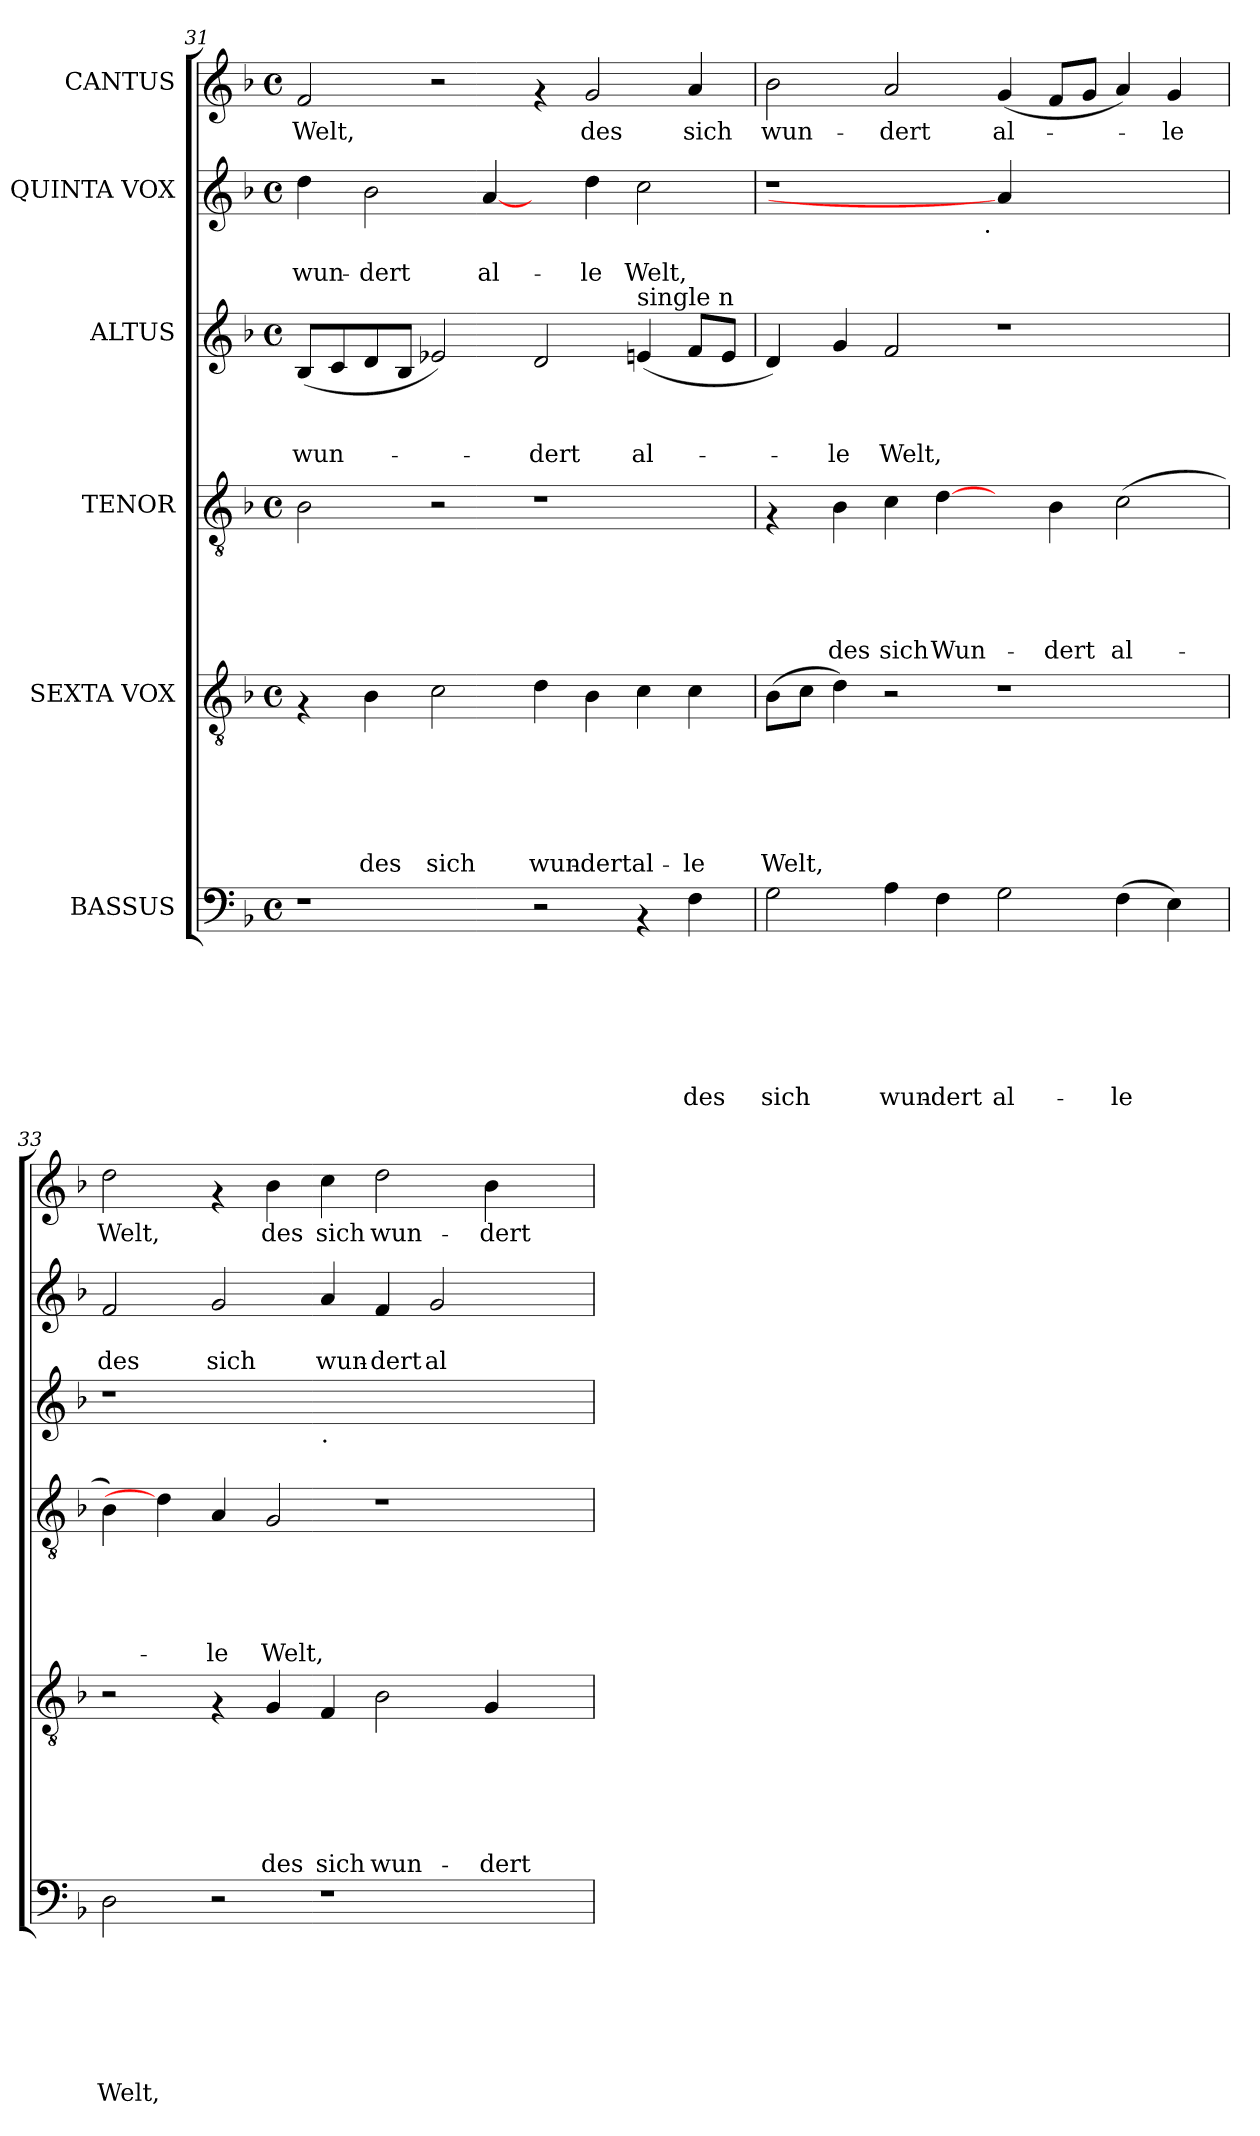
**kern	**text	**text	**text	**text	**text	**text	**text	**kern	**text	**text	**text	**text	**text	**text	**kern	**text	**text	**text	**text	**text	**kern	**text	**text	**text	**kern	**text	**text	**kern	**text
*part6	*part6	*part6	*part6	*part6	*part6	*part6	*part6	*part5	*part5	*part5	*part5	*part5	*part5	*part5	*part4	*part4	*part4	*part4	*part4	*part4	*part3	*part3	*part3	*part3	*part2	*part2	*part2	*part1	*part1
*staff6	*staff6	*staff6	*staff6	*staff6	*staff6	*staff6	*staff6	*staff5	*staff5	*staff5	*staff5	*staff5	*staff5	*staff5	*staff4	*staff4	*staff4	*staff4	*staff4	*staff4	*staff3	*staff3	*staff3	*staff3	*staff2	*staff2	*staff2	*staff1	*staff1
*I"BASSUS	*	*	*	*	*	*	*	*I"SEXTA VOX	*	*	*	*	*	*	*I"TENOR	*	*	*	*	*	*I"ALTUS	*	*	*	*I"QUINTA VOX	*	*	*I"CANTUS	*
*clefF4	*	*	*	*	*	*	*	*clefGv2	*	*	*	*	*	*	*clefGv2	*	*	*	*	*	*clefG2	*	*	*	*clefG2	*	*	*clefG2	*
*k[b-]	*	*	*	*	*	*	*	*k[b-]	*	*	*	*	*	*	*k[b-]	*	*	*	*	*	*k[b-]	*	*	*	*k[b-]	*	*	*k[b-]	*
*F:	*	*	*	*	*	*	*	*F:	*	*	*	*	*	*	*F:	*	*	*	*	*	*F:	*	*	*	*F:	*	*	*F:	*
*M4/4	*	*	*	*	*	*	*	*M4/4	*	*	*	*	*	*	*M4/4	*	*	*	*	*	*M4/4	*	*	*	*M4/4	*	*	*M4/4	*
*met(c)	*	*	*	*	*	*	*	*met(c)	*	*	*	*	*	*	*met(c)	*	*	*	*	*	*met(c)	*	*	*	*met(c)	*	*	*met(c)	*
=31	=31	=31	=31	=31	=31	=31	=31	=31	=31	=31	=31	=31	=31	=31	=31	=31	=31	=31	=31	=31	=31	=31	=31	=31	=31	=31	=31	=31	=31
!	!	!	!	!	!	!	!	!	!	!	!	!	!	!	!	!	!	!	!	!	!	!	!	!LO:LY:b:rj	!	!	!LO:LY:b	!	!LO:LY:b
1r	.	.	.	.	.	.	.	4rF	.	.	.	.	.	.	2B-\	.	.	.	.	.	(<8B-/L	.	.	wun-	4dd\	.	wun-	2f/	Welt,
.	.	.	.	.	.	.	.	.	.	.	.	.	.	.	.	.	.	.	.	.	8c/	.	.	.	.	.	.	.	.
!	!	!	!	!	!	!	!	!	!	!	!	!	!	!LO:LY:b	!	!	!	!	!	!	!	!	!	!	!	!	!LO:LY:b	!	!
.	.	.	.	.	.	.	.	4B-\	.	.	.	.	.	des	.	.	.	.	.	.	8d/	.	.	.	2b-\	.	-dert	.	.
.	.	.	.	.	.	.	.	.	.	.	.	.	.	.	.	.	.	.	.	.	8B-/J	.	.	.	.	.	.	.	.
!	!	!	!	!	!	!	!	!	!	!	!	!	!	!LO:LY:b	!	!	!	!	!	!	!	!	!	!	!	!	!	!	!
.	.	.	.	.	.	.	.	2c\	.	.	.	.	.	sich	2r	.	.	.	.	.	2e-X/)	.	.	.	.	.	.	2r	.
!	!	!	!	!	!	!	!	!	!	!	!	!	!	!	!	!	!	!	!	!	!	!	!	!	!	!	!LO:LY:b	!	!
.	.	.	.	.	.	.	.	.	.	.	.	.	.	.	.	.	.	.	.	.	.	.	.	.	[4a/	.	al-	.	.
!	!	!	!	!	!	!	!	!	!	!	!	!	!	!LO:LY:b	!	!	!	!	!	!	!	!	!	!LO:LY:b:rj	!	!	!	!	!
2r	.	.	.	.	.	.	.	4d\	.	.	.	.	.	wun-	1r	.	.	.	.	.	2d/	.	.	-dert	4ryy	.	.	4rf	.
!	!	!	!	!	!	!	!	!	!	!	!	!	!	!LO:LY:b	!	!	!	!	!	!	!	!	!	!	!	!	!LO:LY:b	!	!LO:LY:b
.	.	.	.	.	.	.	.	4B-\	.	.	.	.	.	-dert	.	.	.	.	.	.	.	.	.	.	4dd\	.	-le	2g/	des
!	!	!	!	!	!	!	!	!	!	!	!	!	!	!	!	!	!	!	!	!	!LO:TX:a:t=single n	!	!	!	!	!	!	!	!
!	!	!	!	!	!	!	!	!	!	!	!	!	!	!LO:LY:b	!	!	!	!	!	!	!	!	!	!LO:LY:b:rj	!	!	!LO:LY:b	!	!
4rAA	.	.	.	.	.	.	.	4c\	.	.	.	.	.	al-	.	.	.	.	.	.	(<4e/	.	.	al-	2cc\	.	Welt,	.	.
!	!	!	!	!	!	!	!LO:LY:b	!	!	!	!	!	!	!LO:LY:b	!	!	!	!	!	!	!	!	!	!	!	!	!	!	!LO:LY:b
4F\	.	.	.	.	.	.	des	4c\	.	.	.	.	.	-le	.	.	.	.	.	.	8f/L	.	.	.	.	.	.	4a/	sich
.	.	.	.	.	.	.	.	.	.	.	.	.	.	.	.	.	.	.	.	.	8e/J	.	.	.	.	.	.	.	.
=32	=32	=32	=32	=32	=32	=32	=32	=32	=32	=32	=32	=32	=32	=32	=32	=32	=32	=32	=32	=32	=32	=32	=32	=32	=32	=32	=32	=32	=32
!	!	!	!	!	!	!	!LO:LY:b	!	!	!	!	!	!	!LO:LY:b	!	!	!	!	!	!	!	!	!	!	!	!	!	!	!LO:LY:b
*	*	*	*	*	*	*	*	*	*	*	*	*	*	*	*	*	*	*	*	*	*	*	*	*	*^	*	*	*	*
2G\	.	.	.	.	.	.	sich	(>8B-\L	.	.	.	.	.	Welt,	4rF	.	.	.	.	.	4d/)	.	.	.	1r	2ryy	.	.	2b-\	wun-
.	.	.	.	.	.	.	.	8c\J	.	.	.	.	.	.	.	.	.	.	.	.	.	.	.	.	.	.	.	.	.	.
!	!	!	!	!	!	!	!	!	!	!	!	!	!	!	!	!	!	!	!	!LO:LY:b	!	!	!	!LO:LY:b:rj	!	!	!	!	!	!
.	.	.	.	.	.	.	.	4d\)	.	.	.	.	.	.	4B-\	.	.	.	.	des	4g/	.	.	-le	.	.	.	.	.	.
!	!	!	!	!	!	!	!LO:LY:b	!	!	!	!	!	!	!	!	!	!	!	!	!LO:LY:b	!	!	!	!LO:LY:b:rj	!	!	!	!	!	!LO:LY:b
4A\	.	.	.	.	.	.	wun-	2r	.	.	.	.	.	.	4c\	.	.	.	.	sich	2f/	.	.	Welt,	.	4...ryy	.	.	2a/	-dert
!	!	!	!	!	!	!	!LO:LY:b	!	!	!	!	!	!	!	!	!	!	!	!	!LO:LY:b	!	!	!	!	!	!	!	!	!	!
4F\	.	.	.	.	.	.	-dert	.	.	.	.	.	.	.	[4d\	.	.	.	.	Wun-	.	.	.	.	.	.	.	.	.	.
!	!	!	!	!	!	!	!	!	!	!	!	!	!	!	!	!	!	!	!	!	!	!	!	!	!	!LO:TX:b:t=.	!	!	!	!
.	.	.	.	.	.	.	.	.	.	.	.	.	.	.	.	.	.	.	.	.	.	.	.	.	.	1ryy	.	.	.	.
!	!	!	!	!	!	!	!LO:LY:b	!	!	!	!	!	!	!	!	!	!	!	!	!	!	!	!	!	!	!	!	!	!	!LO:LY:b
2G\	.	.	.	.	.	.	al-	1r	.	.	.	.	.	.	4ryy	.	.	.	.	.	1r	.	.	.	4a/]	.	.	.	(<4g/	al-
!	!	!	!	!	!	!	!	!	!	!	!	!	!	!	!	!	!	!	!	!LO:LY:b	!	!	!	!	!	!	!	!	!	!
.	.	.	.	.	.	.	.	.	.	.	.	.	.	.	4B-\	.	.	.	.	-dert	.	.	.	.	2.ryy	.	.	.	8f/L	.
.	.	.	.	.	.	.	.	.	.	.	.	.	.	.	.	.	.	.	.	.	.	.	.	.	.	.	.	.	8g/J	.
!	!	!	!	!	!	!	!LO:LY:b	!	!	!	!	!	!	!	!	!	!	!	!	!LO:LY:b	!	!	!	!	!	!	!	!	!	!
(>4F\	.	.	.	.	.	.	-le	.	.	.	.	.	.	.	(>2c\	.	.	.	.	al-	.	.	.	.	.	.	.	.	4a/)	.
!	!	!	!	!	!	!	!	!	!	!	!	!	!	!	!	!	!	!	!	!	!	!	!	!	!	!	!	!	!	!LO:LY:b
4E\)	.	.	.	.	.	.	.	.	.	.	.	.	.	.	.	.	.	.	.	.	.	.	.	.	.	.	.	.	4g/	-le
.	.	.	.	.	.	.	.	.	.	.	.	.	.	.	.	.	.	.	.	.	.	.	.	.	.	32ryy	.	.	.	.
!!LO:PB:g=z
=33	=33	=33	=33	=33	=33	=33	=33	=33	=33	=33	=33	=33	=33	=33	=33	=33	=33	=33	=33	=33	=33	=33	=33	=33	=33	=33	=33	=33	=33	=33
!	!	!	!	!	!	!	!LO:LY:b	!	!	!	!	!	!	!	!	!	!	!	!	!	!	!	!	!	!	!	!	!LO:LY:b	!	!LO:LY:b
*	*	*	*	*	*	*	*	*	*	*	*	*	*	*	*	*	*	*	*	*	*	*	*	*	*v	*v	*	*	*	*
2D\	.	.	.	.	.	.	Welt,	2r	.	.	.	.	.	.	4B-\)	.	.	.	.	.	1r	.	.	.	2f/	.	des	2dd\	Welt,
.	.	.	.	.	.	.	.	.	.	.	.	.	.	.	4d\]	.	.	.	.	.	.	.	.	.	.	.	.	.	.
!	!	!	!	!	!	!	!	!	!	!	!	!	!	!	!	!	!	!	!	!LO:LY:b	!	!	!	!	!	!	!LO:LY:b	!	!
2r	.	.	.	.	.	.	.	4rF	.	.	.	.	.	.	4A/	.	.	.	.	-le	.	.	.	.	2g/	.	sich	4rf	.
!	!	!	!	!	!	!	!	!	!	!	!	!	!	!LO:LY:b	!	!	!	!	!	!LO:LY:b	!	!	!	!	!	!	!	!	!LO:LY:b
.	.	.	.	.	.	.	.	4G/	.	.	.	.	.	des	2G/	.	.	.	.	Welt,	.	.	.	.	.	.	.	4b-\	des
!	!	!	!	!	!	!	!	!	!	!	!	!	!	!	!	!	!	!	!	!	!LO:TX:b:t=.	!	!	!	!	!	!	!	!
!	!	!	!	!	!	!	!	!	!	!	!	!	!	!LO:LY:b	!	!	!	!	!	!	!	!	!	!	!	!	!LO:LY:b	!	!LO:LY:b
1r	.	.	.	.	.	.	.	4F/	.	.	.	.	.	sich	.	.	.	.	.	.	1ryy	.	.	.	4a/	.	wun-	4cc\	sich
!	!	!	!	!	!	!	!	!	!	!	!	!	!	!LO:LY:b	!	!	!	!	!	!	!	!	!	!	!	!	!LO:LY:b	!	!LO:LY:b
.	.	.	.	.	.	.	.	2B-\	.	.	.	.	.	wun-	1r	.	.	.	.	.	.	.	.	.	4f/	.	-dert	2dd\	wun-
!	!	!	!	!	!	!	!	!	!	!	!	!	!	!	!	!	!	!	!	!	!	!	!	!	!	!	!LO:LY:b	!	!
.	.	.	.	.	.	.	.	.	.	.	.	.	.	.	.	.	.	.	.	.	.	.	.	.	2g/	.	al-	.	.
!	!	!	!	!	!	!	!	!	!	!	!	!	!	!LO:LY:b	!	!	!	!	!	!	!	!	!	!	!	!	!	!	!LO:LY:b
.	.	.	.	.	.	.	.	4G/	.	.	.	.	.	-dert	.	.	.	.	.	.	.	.	.	.	.	.	.	4b-\	-dert
4ryy	.	.	.	.	.	.	.	4ryy	.	.	.	.	.	.	.	.	.	.	.	.	4ryy	.	.	.	4ryy	.	.	4ryy	.
=	=	=	=	=	=	=	=	=	=	=	=	=	=	=	=	=	=	=	=	=	=	=	=	=	=	=	=	=	=
*-	*-	*-	*-	*-	*-	*-	*-	*-	*-	*-	*-	*-	*-	*-	*-	*-	*-	*-	*-	*-	*-	*-	*-	*-	*-	*-	*-	*-	*-
